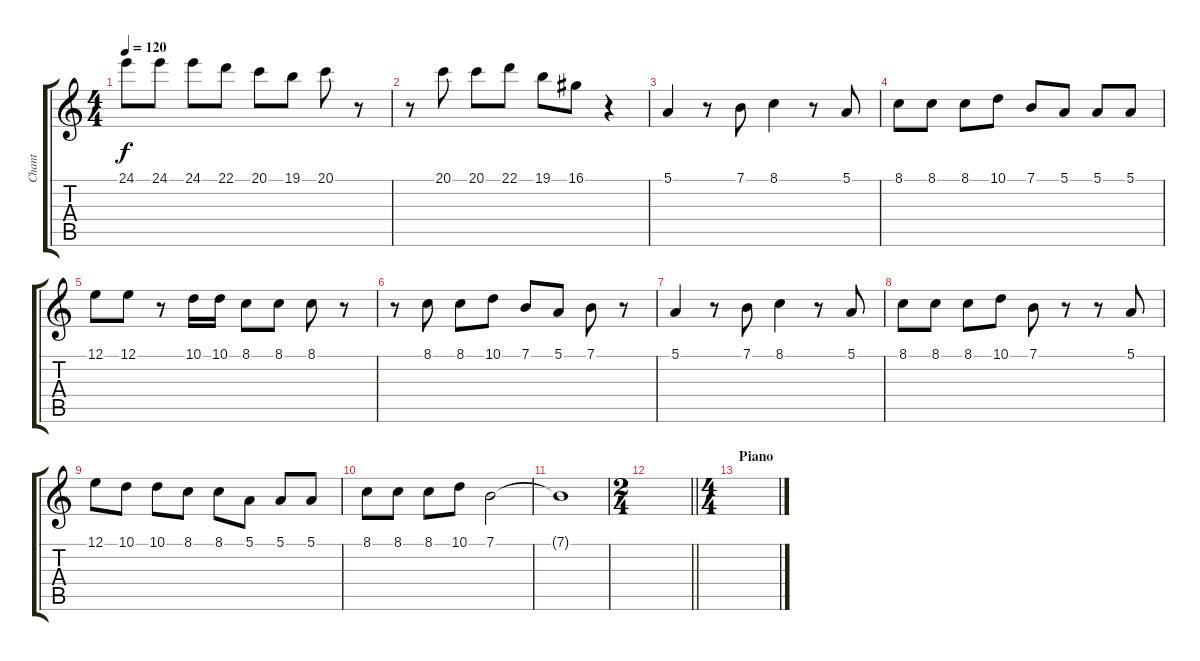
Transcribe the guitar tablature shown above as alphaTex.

\track ("Chant" "Chant") {instrument lead6voice}
\staff {score tabs}
\tuning (E4 B3 G3 D3 A2 E2) {hide}
\ts (4 4)
\tempo 120
\clef g2
\ks c
24.1.8{dy f} 24.1.8 24.1.8 22.1.8 20.1.8 19.1.8 20.1.8 r.8 |
r.8 20.1.8 20.1.8 22.1.8 19.1.8 16.1.8 r.4 |
5.1.4 r.8 7.1.8 8.1.4 r.8 5.1.8 |
8.1.8 8.1.8 8.1.8 10.1.8 7.1.8 5.1.8 5.1.8 5.1.8 |
12.1.8 12.1.8 r.8 10.1.16 10.1.16 8.1.8 8.1.8 8.1.8 r.8 |
r.8 8.1.8 8.1.8 10.1.8 7.1.8 5.1.8 7.1.8 r.8 |
5.1.4 r.8 7.1.8 8.1.4 r.8 5.1.8 |
8.1.8 8.1.8 8.1.8 10.1.8 7.1.8 r.8 r.8 5.1.8 |
12.1.8 10.1.8 10.1.8 8.1.8 8.1.8 5.1.8 5.1.8 5.1.8 |
8.1.8 8.1.8 8.1.8 10.1.8 7.1.2 |
7.1{t}.1 |
\ts (2 4)
\barLineRight lightlight
|
\ts (4 4)
\section ("" "Piano")
